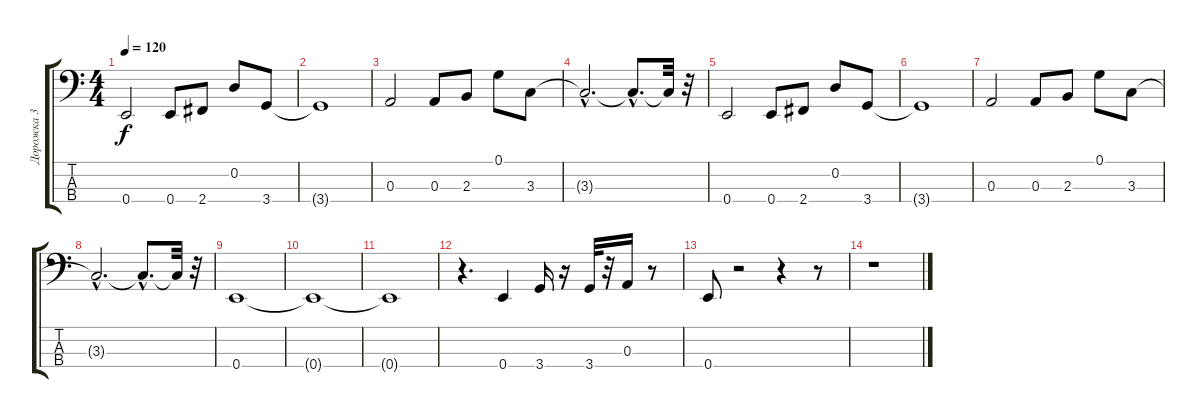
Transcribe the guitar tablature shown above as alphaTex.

\track ("Дорожка 3" "Дорожка 3") {instrument electricbasspick}
\staff {score tabs}
\tuning (G2 D2 A1 E1) {hide}
\ts (4 4)
\tempo 120
\clef f4
\ks c
0.4.2{dy f} 0.4.8 2.4.8 0.2.8 3.4.8 |
3.4{t}.1 |
0.3.2 0.3.8 2.3.8 0.1.8 3.3.8 |
3.3{hac t}.2{d} 3.3{hac t}.8{d} 3.3{t}.32 r.32 |
0.4.2 0.4.8 2.4.8 0.2.8 3.4.8 |
3.4{t}.1 |
0.3.2 0.3.8 2.3.8 0.1.8 3.3.8 |
3.3{hac t}.2{d} 3.3{hac t}.8{d} 3.3{t}.32 r.32 |
0.4.1 |
0.4{t}.1 |
0.4{t}.1 |
r.4{d} 0.4.4 3.4.16 r.16 3.4.32 r.32 0.3.16 r.8 |
0.4.8 r.2 r.4 r.8 |
r.1
